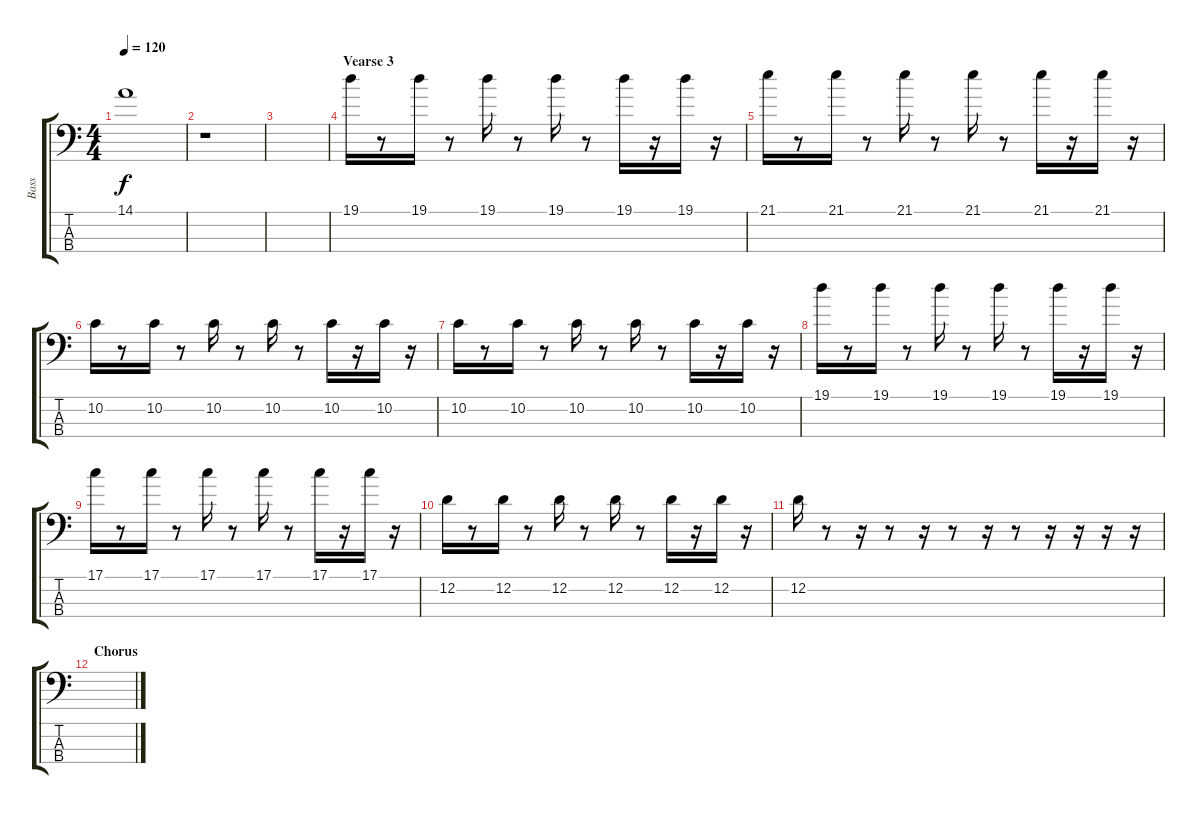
\track ("Bass" "Bass") {instrument electricbasspick}
\staff {score tabs}
\tuning (G2 D2 A1 E1) {hide}
\ts (4 4)
\tempo 120
\clef f4
\ks c
14.1{t}.1{dy f} |
r.1 |
|
\section ("" "Vearse 3")
19.1.16 r.8 19.1.16 r.8 19.1.16 r.8 19.1.16 r.8 19.1.16 r.16 19.1.16 r.16 |
21.1.16 r.8 21.1.16 r.8 21.1.16 r.8 21.1.16 r.8 21.1.16 r.16 21.1.16 r.16 |
10.2.16 r.8 10.2.16 r.8 10.2.16 r.8 10.2.16 r.8 10.2.16 r.16 10.2.16 r.16 |
10.2.16 r.8 10.2.16 r.8 10.2.16 r.8 10.2.16 r.8 10.2.16 r.16 10.2.16 r.16 |
19.1.16 r.8 19.1.16 r.8 19.1.16 r.8 19.1.16 r.8 19.1.16 r.16 19.1.16 r.16 |
17.1.16 r.8 17.1.16 r.8 17.1.16 r.8 17.1.16 r.8 17.1.16 r.16 17.1.16 r.16 |
12.2.16 r.8 12.2.16 r.8 12.2.16 r.8 12.2.16 r.8 12.2.16 r.16 12.2.16 r.16 |
12.2.16 r.8 r.16 r.8 r.16 r.8 r.16 r.8 r.16 r.16 r.16 r.16 |
\section ("" "Chorus")
